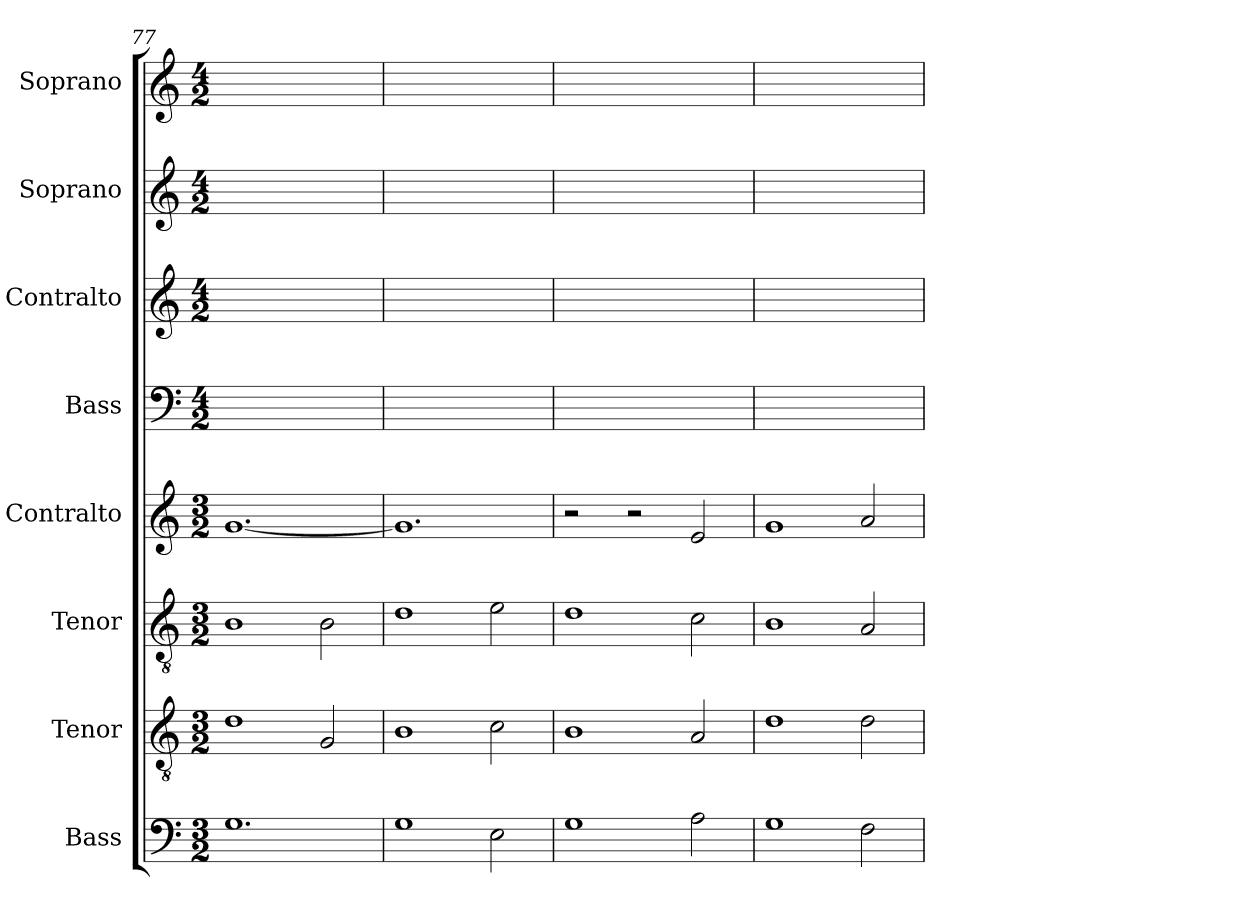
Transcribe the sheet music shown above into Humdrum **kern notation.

**kern	**kern	**kern	**kern	**kern	**kern	**kern	**kern
*part8	*part7	*part6	*part5	*part4	*part3	*part2	*part1
*staff8	*staff7	*staff6	*staff5	*staff4	*staff3	*staff2	*staff1
*I"Bass	*I"Tenor	*I"Tenor	*I"Contralto	*I"Bass	*I"Contralto	*I"Soprano	*I"Soprano
*I'B	*I'T	*I'T	*I'A	*I'B	*I'A	*I'S	*I'S
*clefF4	*clefGv2	*clefGv2	*clefG2	*clefF4	*clefG2	*clefG2	*clefG2
*k[]	*k[]	*k[]	*k[]	*k[]	*k[]	*k[]	*k[]
*G:mix	*G:mix	*G:mix	*G:mix	*G:mix	*G:mix	*G:mix	*G:mix
*M3/2	*M3/2	*M3/2	*M3/2	*M4/2	*M4/2	*M4/2	*M4/2
=77	=77	=77	=77	=77	=77	=77	=77
1.G	1d	1B	[1.g	1.ryy	1.ryy	1.ryy	1.ryy
.	2G	2B	.	.	.	.	.
=78	=78	=78	=78	=78	=78	=78	=78
1G	1B	1d	1.g]	1.ryy	1.ryy	1.ryy	1.ryy
2E	2c	2e	.	.	.	.	.
=79	=79	=79	=79	=79	=79	=79	=79
1G	1B	1d	2r	1.ryy	1.ryy	1.ryy	1.ryy
.	.	.	2r	.	.	.	.
2A	2A	2c	2e	.	.	.	.
=80	=80	=80	=80	=80	=80	=80	=80
1G	1d	1B	1g	1.ryy	1.ryy	1.ryy	1.ryy
2F	2d	2A	2a	.	.	.	.
=	=	=	=	=	=	=	=
*-	*-	*-	*-	*-	*-	*-	*-
